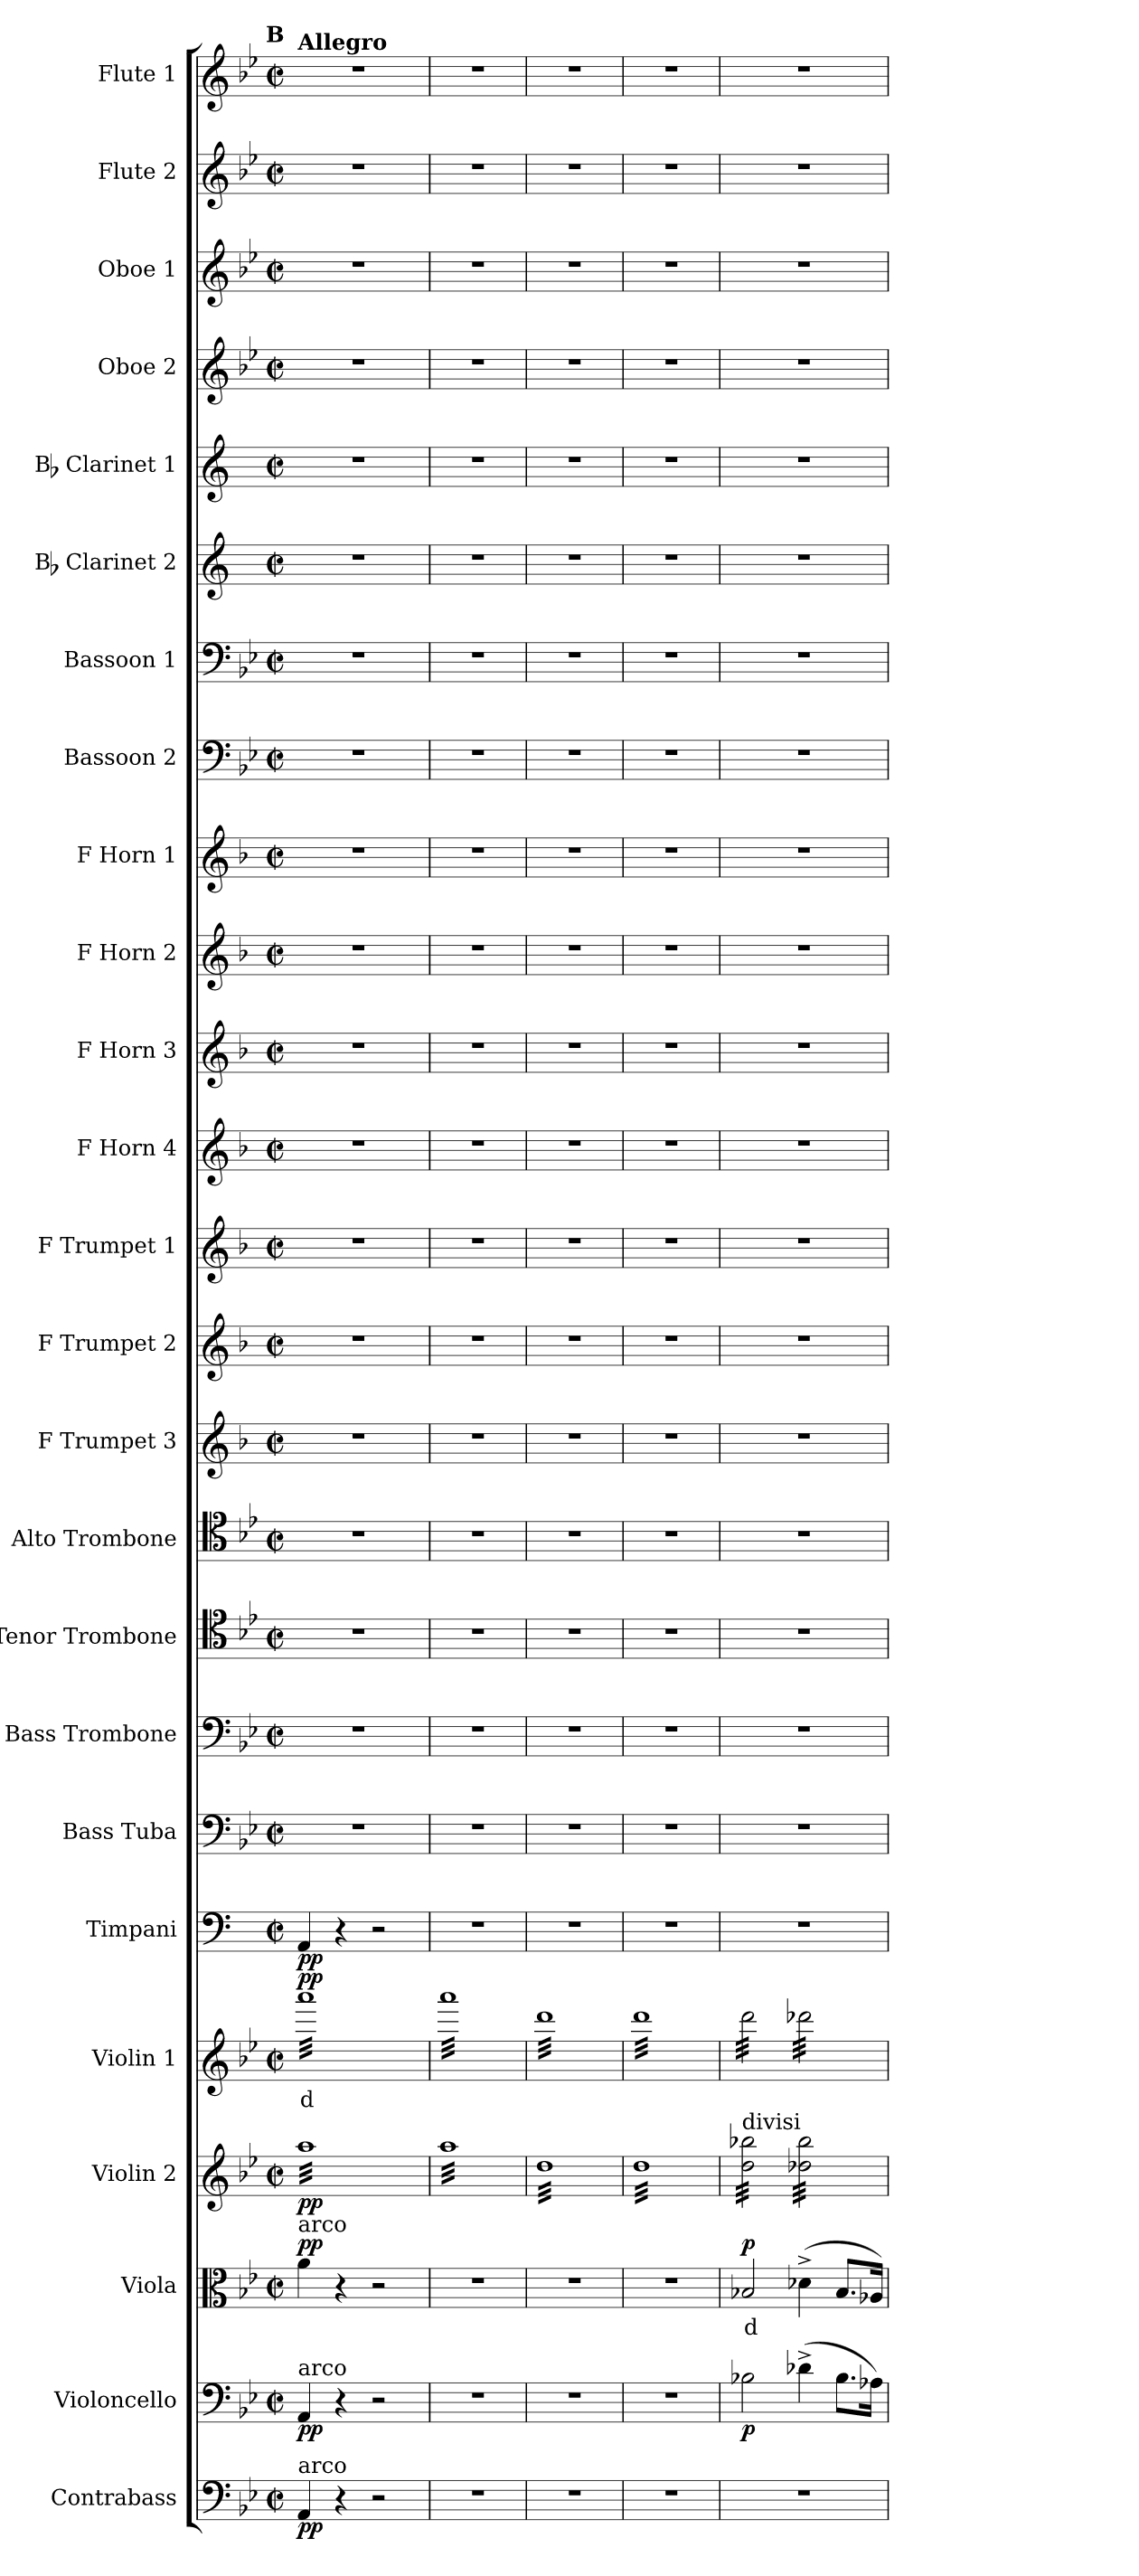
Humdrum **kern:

**kern	**dynam	**kern	**dynam	**kern	**text	**dynam	**kern	**dynam	**kern	**text	**dynam	**kern	**dynam	**kern	**kern	**kern	**kern	**kern	**kern	**kern	**kern	**kern	**kern	**kern	**kern	**kern	**kern	**kern	**kern	**kern	**kern	**kern
*part25	*part25	*part24	*part24	*part23	*part23	*part23	*part22	*part22	*part21	*part21	*part21	*part20	*part20	*part19	*part18	*part17	*part16	*part15	*part14	*part13	*part12	*part11	*part10	*part9	*part8	*part7	*part6	*part5	*part4	*part3	*part2	*part1
*staff25	*staff25	*staff24	*staff24	*staff23	*staff23	*staff23	*staff22	*staff22	*staff21	*staff21	*staff21	*staff20	*staff20	*staff19	*staff18	*staff17	*staff16	*staff15	*staff14	*staff13	*staff12	*staff11	*staff10	*staff9	*staff8	*staff7	*staff6	*staff5	*staff4	*staff3	*staff2	*staff1
*I"Contrabass	*	*I"Violoncello	*	*I"Viola	*	*	*I"Violin 2	*	*I"Violin 1	*	*	*I"Timpani	*	*I"Bass Tuba	*I"Bass Trombone	*I"Tenor Trombone	*I"Alto Trombone	*I"F Trumpet 3	*I"F Trumpet 2	*I"F Trumpet 1	*I"F Horn 4	*I"F Horn 3	*I"F Horn 2	*I"F Horn 1	*I"Bassoon 2	*I"Bassoon 1	*I"Bb Clarinet 2	*I"Bb Clarinet 1	*I"Oboe 2	*I"Oboe 1	*I"Flute 2	*I"Flute 1
*I'Cb	*	*I'Vc	*	*I'Vla	*	*	*I'Vln 2	*	*I'Vln 1	*	*	*I'Timp	*	*I'B Tba	*I'B Trb	*I'T Trb	*I'A Trb	*I'Tpt 3	*I'Tpt 2	*I'Tpt 1	*I'Hn 4	*I'Hn 3	*I'Hn 2	*I'Hn 1	*I'Bsn 2	*I'Bsn 1	*I'Cl 2	*I'Cl 1	*I'Ob 2	*I'Ob 1	*I'Fl 2	*I'Fl 1
*clefF4	*	*clefF4	*	*clefC3	*	*	*clefG2	*	*clefG2	*	*	*clefF4	*	*clefF4	*clefF4	*clefC4	*clefC4	*clefG2	*clefG2	*clefG2	*clefG2	*clefG2	*clefG2	*clefG2	*clefF4	*clefF4	*clefG2	*clefG2	*clefG2	*clefG2	*clefG2	*clefG2
*ITrd7c12	*	*	*	*	*	*	*	*	*	*	*	*	*	*	*	*	*	*ITrd-3c-5	*ITrd-3c-5	*ITrd-3c-5	*ITrd4c7	*ITrd4c7	*ITrd4c7	*ITrd4c7	*	*	*ITrd1c2	*ITrd1c2	*	*	*	*
*k[b-e-]	*	*k[b-e-]	*	*k[b-e-]	*	*	*k[b-e-]	*	*k[b-e-]	*	*	*k[]	*	*k[b-e-]	*k[b-e-]	*k[b-e-]	*k[b-e-]	*k[b-e-]	*k[b-e-]	*k[b-e-]	*k[b-e-]	*k[b-e-]	*k[b-e-]	*k[b-e-]	*k[b-e-]	*k[b-e-]	*k[b-e-]	*k[b-e-]	*k[b-e-]	*k[b-e-]	*k[b-e-]	*k[b-e-]
*M2/2	*	*M2/2	*	*M2/2	*	*	*M2/2	*	*M2/2	*	*	*M2/2	*	*M2/2	*M2/2	*M2/2	*M2/2	*M2/2	*M2/2	*M2/2	*M2/2	*M2/2	*M2/2	*M2/2	*M2/2	*M2/2	*M2/2	*M2/2	*M2/2	*M2/2	*M2/2	*M2/2
*met(c|)	*	*met(c|)	*	*met(c|)	*	*	*met(c|)	*	*met(c|)	*	*	*met(c|)	*	*met(c|)	*met(c|)	*met(c|)	*met(c|)	*met(c|)	*met(c|)	*met(c|)	*met(c|)	*met(c|)	*met(c|)	*met(c|)	*met(c|)	*met(c|)	*met(c|)	*met(c|)	*met(c|)	*met(c|)	*met(c|)	*met(c|)
!!LO:REH:place=s1:a:B:enc=none:fs=18:t=B
=51	=51	=51	=51	=51	=51	=51	=51	=51	=51	=51	=51	=51	=51	=51	=51	=51	=51	=51	=51	=51	=51	=51	=51	=51	=51	=51	=51	=51	=51	=51	=51	=51
!	!	!	!	!	!	!	!	!	!	!	!	!	!	!	!	!	!	!	!	!	!	!	!	!	!	!	!	!	!	!	!	!LO:TX:a:B:t=Allegro
!	!	!	!	!LO:TX:a:t=arco	!	!	!	!	!	!	!	!	!	!	!	!	!	!	!	!	!	!	!	!	!	!	!	!	!	!	!	!
!	!	!LO:TX:a:t=arco	!	!	!	!	!	!	!	!	!	!	!	!	!	!	!	!	!	!	!	!	!	!	!	!	!	!	!	!	!	!
!LO:TX:a:t=arco	!	!	!	!	!	!	!	!	!	!	!	!	!	!	!	!	!	!	!	!	!	!	!	!	!	!	!	!	!	!	!	!
!	!LO:DY:b	!	!LO:DY:b	!	!	!LO:DY:b	!	!LO:DY:b	!	!LO:LY:b:color=#FF0000	!LO:DY:b	!	!LO:DY:b	!	!	!	!	!	!	!	!	!	!	!	!	!	!	!	!	!	!	!
*	*	*	*	*	*	*	*tremolo	*	*	*	*	*	*	*	*	*	*	*	*	*	*	*	*	*	*	*	*	*	*	*	*	*
*	*	*	*	*	*	*	*	*	*tremolo	*	*	*	*	*	*	*	*	*	*	*	*	*	*	*	*	*	*	*	*	*	*	*
4AAA/	pp	4AA/	pp	4a\	.	pp	32aaLLL	pp	32aaaLLL	d	pp	4AA/	pp	1r	1r	1r	1r	1r	1r	1r	1r	1r	1r	1r	1r	1r	1r	1r	1r	1r	1r	1r
.	.	.	.	.	.	.	32aa	.	32aaa	.	.	.	.	.	.	.	.	.	.	.	.	.	.	.	.	.	.	.	.	.	.	.
.	.	.	.	.	.	.	32aa	.	32aaa	.	.	.	.	.	.	.	.	.	.	.	.	.	.	.	.	.	.	.	.	.	.	.
.	.	.	.	.	.	.	32aa	.	32aaa	.	.	.	.	.	.	.	.	.	.	.	.	.	.	.	.	.	.	.	.	.	.	.
.	.	.	.	.	.	.	32aa	.	32aaa	.	.	.	.	.	.	.	.	.	.	.	.	.	.	.	.	.	.	.	.	.	.	.
.	.	.	.	.	.	.	32aa	.	32aaa	.	.	.	.	.	.	.	.	.	.	.	.	.	.	.	.	.	.	.	.	.	.	.
.	.	.	.	.	.	.	32aa	.	32aaa	.	.	.	.	.	.	.	.	.	.	.	.	.	.	.	.	.	.	.	.	.	.	.
.	.	.	.	.	.	.	32aa	.	32aaa	.	.	.	.	.	.	.	.	.	.	.	.	.	.	.	.	.	.	.	.	.	.	.
4r	.	4r	.	4r	.	.	32aa	.	32aaa	.	.	4r	.	.	.	.	.	.	.	.	.	.	.	.	.	.	.	.	.	.	.	.
.	.	.	.	.	.	.	32aa	.	32aaa	.	.	.	.	.	.	.	.	.	.	.	.	.	.	.	.	.	.	.	.	.	.	.
.	.	.	.	.	.	.	32aa	.	32aaa	.	.	.	.	.	.	.	.	.	.	.	.	.	.	.	.	.	.	.	.	.	.	.
.	.	.	.	.	.	.	32aa	.	32aaa	.	.	.	.	.	.	.	.	.	.	.	.	.	.	.	.	.	.	.	.	.	.	.
.	.	.	.	.	.	.	32aa	.	32aaa	.	.	.	.	.	.	.	.	.	.	.	.	.	.	.	.	.	.	.	.	.	.	.
.	.	.	.	.	.	.	32aa	.	32aaa	.	.	.	.	.	.	.	.	.	.	.	.	.	.	.	.	.	.	.	.	.	.	.
.	.	.	.	.	.	.	32aa	.	32aaa	.	.	.	.	.	.	.	.	.	.	.	.	.	.	.	.	.	.	.	.	.	.	.
.	.	.	.	.	.	.	32aa	.	32aaa	.	.	.	.	.	.	.	.	.	.	.	.	.	.	.	.	.	.	.	.	.	.	.
2r	.	2r	.	2r	.	.	32aa	.	32aaa	.	.	2r	.	.	.	.	.	.	.	.	.	.	.	.	.	.	.	.	.	.	.	.
.	.	.	.	.	.	.	32aa	.	32aaa	.	.	.	.	.	.	.	.	.	.	.	.	.	.	.	.	.	.	.	.	.	.	.
.	.	.	.	.	.	.	32aa	.	32aaa	.	.	.	.	.	.	.	.	.	.	.	.	.	.	.	.	.	.	.	.	.	.	.
.	.	.	.	.	.	.	32aa	.	32aaa	.	.	.	.	.	.	.	.	.	.	.	.	.	.	.	.	.	.	.	.	.	.	.
.	.	.	.	.	.	.	32aa	.	32aaa	.	.	.	.	.	.	.	.	.	.	.	.	.	.	.	.	.	.	.	.	.	.	.
.	.	.	.	.	.	.	32aa	.	32aaa	.	.	.	.	.	.	.	.	.	.	.	.	.	.	.	.	.	.	.	.	.	.	.
.	.	.	.	.	.	.	32aa	.	32aaa	.	.	.	.	.	.	.	.	.	.	.	.	.	.	.	.	.	.	.	.	.	.	.
.	.	.	.	.	.	.	32aa	.	32aaa	.	.	.	.	.	.	.	.	.	.	.	.	.	.	.	.	.	.	.	.	.	.	.
.	.	.	.	.	.	.	32aa	.	32aaa	.	.	.	.	.	.	.	.	.	.	.	.	.	.	.	.	.	.	.	.	.	.	.
.	.	.	.	.	.	.	32aa	.	32aaa	.	.	.	.	.	.	.	.	.	.	.	.	.	.	.	.	.	.	.	.	.	.	.
.	.	.	.	.	.	.	32aa	.	32aaa	.	.	.	.	.	.	.	.	.	.	.	.	.	.	.	.	.	.	.	.	.	.	.
.	.	.	.	.	.	.	32aa	.	32aaa	.	.	.	.	.	.	.	.	.	.	.	.	.	.	.	.	.	.	.	.	.	.	.
.	.	.	.	.	.	.	32aa	.	32aaa	.	.	.	.	.	.	.	.	.	.	.	.	.	.	.	.	.	.	.	.	.	.	.
.	.	.	.	.	.	.	32aa	.	32aaa	.	.	.	.	.	.	.	.	.	.	.	.	.	.	.	.	.	.	.	.	.	.	.
.	.	.	.	.	.	.	32aa	.	32aaa	.	.	.	.	.	.	.	.	.	.	.	.	.	.	.	.	.	.	.	.	.	.	.
.	.	.	.	.	.	.	32aaJJJ	.	32aaaJJJ	.	.	.	.	.	.	.	.	.	.	.	.	.	.	.	.	.	.	.	.	.	.	.
=52	=52	=52	=52	=52	=52	=52	=52	=52	=52	=52	=52	=52	=52	=52	=52	=52	=52	=52	=52	=52	=52	=52	=52	=52	=52	=52	=52	=52	=52	=52	=52	=52
1r	.	1r	.	1r	.	.	32aaLLL	.	32aaaLLL	.	.	1r	.	1r	1r	1r	1r	1r	1r	1r	1r	1r	1r	1r	1r	1r	1r	1r	1r	1r	1r	1r
.	.	.	.	.	.	.	32aa	.	32aaa	.	.	.	.	.	.	.	.	.	.	.	.	.	.	.	.	.	.	.	.	.	.	.
.	.	.	.	.	.	.	32aa	.	32aaa	.	.	.	.	.	.	.	.	.	.	.	.	.	.	.	.	.	.	.	.	.	.	.
.	.	.	.	.	.	.	32aa	.	32aaa	.	.	.	.	.	.	.	.	.	.	.	.	.	.	.	.	.	.	.	.	.	.	.
.	.	.	.	.	.	.	32aa	.	32aaa	.	.	.	.	.	.	.	.	.	.	.	.	.	.	.	.	.	.	.	.	.	.	.
.	.	.	.	.	.	.	32aa	.	32aaa	.	.	.	.	.	.	.	.	.	.	.	.	.	.	.	.	.	.	.	.	.	.	.
.	.	.	.	.	.	.	32aa	.	32aaa	.	.	.	.	.	.	.	.	.	.	.	.	.	.	.	.	.	.	.	.	.	.	.
.	.	.	.	.	.	.	32aa	.	32aaa	.	.	.	.	.	.	.	.	.	.	.	.	.	.	.	.	.	.	.	.	.	.	.
.	.	.	.	.	.	.	32aa	.	32aaa	.	.	.	.	.	.	.	.	.	.	.	.	.	.	.	.	.	.	.	.	.	.	.
.	.	.	.	.	.	.	32aa	.	32aaa	.	.	.	.	.	.	.	.	.	.	.	.	.	.	.	.	.	.	.	.	.	.	.
.	.	.	.	.	.	.	32aa	.	32aaa	.	.	.	.	.	.	.	.	.	.	.	.	.	.	.	.	.	.	.	.	.	.	.
.	.	.	.	.	.	.	32aa	.	32aaa	.	.	.	.	.	.	.	.	.	.	.	.	.	.	.	.	.	.	.	.	.	.	.
.	.	.	.	.	.	.	32aa	.	32aaa	.	.	.	.	.	.	.	.	.	.	.	.	.	.	.	.	.	.	.	.	.	.	.
.	.	.	.	.	.	.	32aa	.	32aaa	.	.	.	.	.	.	.	.	.	.	.	.	.	.	.	.	.	.	.	.	.	.	.
.	.	.	.	.	.	.	32aa	.	32aaa	.	.	.	.	.	.	.	.	.	.	.	.	.	.	.	.	.	.	.	.	.	.	.
.	.	.	.	.	.	.	32aa	.	32aaa	.	.	.	.	.	.	.	.	.	.	.	.	.	.	.	.	.	.	.	.	.	.	.
.	.	.	.	.	.	.	32aa	.	32aaa	.	.	.	.	.	.	.	.	.	.	.	.	.	.	.	.	.	.	.	.	.	.	.
.	.	.	.	.	.	.	32aa	.	32aaa	.	.	.	.	.	.	.	.	.	.	.	.	.	.	.	.	.	.	.	.	.	.	.
.	.	.	.	.	.	.	32aa	.	32aaa	.	.	.	.	.	.	.	.	.	.	.	.	.	.	.	.	.	.	.	.	.	.	.
.	.	.	.	.	.	.	32aa	.	32aaa	.	.	.	.	.	.	.	.	.	.	.	.	.	.	.	.	.	.	.	.	.	.	.
.	.	.	.	.	.	.	32aa	.	32aaa	.	.	.	.	.	.	.	.	.	.	.	.	.	.	.	.	.	.	.	.	.	.	.
.	.	.	.	.	.	.	32aa	.	32aaa	.	.	.	.	.	.	.	.	.	.	.	.	.	.	.	.	.	.	.	.	.	.	.
.	.	.	.	.	.	.	32aa	.	32aaa	.	.	.	.	.	.	.	.	.	.	.	.	.	.	.	.	.	.	.	.	.	.	.
.	.	.	.	.	.	.	32aa	.	32aaa	.	.	.	.	.	.	.	.	.	.	.	.	.	.	.	.	.	.	.	.	.	.	.
.	.	.	.	.	.	.	32aa	.	32aaa	.	.	.	.	.	.	.	.	.	.	.	.	.	.	.	.	.	.	.	.	.	.	.
.	.	.	.	.	.	.	32aa	.	32aaa	.	.	.	.	.	.	.	.	.	.	.	.	.	.	.	.	.	.	.	.	.	.	.
.	.	.	.	.	.	.	32aa	.	32aaa	.	.	.	.	.	.	.	.	.	.	.	.	.	.	.	.	.	.	.	.	.	.	.
.	.	.	.	.	.	.	32aa	.	32aaa	.	.	.	.	.	.	.	.	.	.	.	.	.	.	.	.	.	.	.	.	.	.	.
.	.	.	.	.	.	.	32aa	.	32aaa	.	.	.	.	.	.	.	.	.	.	.	.	.	.	.	.	.	.	.	.	.	.	.
.	.	.	.	.	.	.	32aa	.	32aaa	.	.	.	.	.	.	.	.	.	.	.	.	.	.	.	.	.	.	.	.	.	.	.
.	.	.	.	.	.	.	32aa	.	32aaa	.	.	.	.	.	.	.	.	.	.	.	.	.	.	.	.	.	.	.	.	.	.	.
.	.	.	.	.	.	.	32aaJJJ	.	32aaaJJJ	.	.	.	.	.	.	.	.	.	.	.	.	.	.	.	.	.	.	.	.	.	.	.
=53	=53	=53	=53	=53	=53	=53	=53	=53	=53	=53	=53	=53	=53	=53	=53	=53	=53	=53	=53	=53	=53	=53	=53	=53	=53	=53	=53	=53	=53	=53	=53	=53
1r	.	1r	.	1r	.	.	32ddLLL	.	32dddLLL	.	.	1r	.	1r	1r	1r	1r	1r	1r	1r	1r	1r	1r	1r	1r	1r	1r	1r	1r	1r	1r	1r
.	.	.	.	.	.	.	32dd	.	32ddd	.	.	.	.	.	.	.	.	.	.	.	.	.	.	.	.	.	.	.	.	.	.	.
.	.	.	.	.	.	.	32dd	.	32ddd	.	.	.	.	.	.	.	.	.	.	.	.	.	.	.	.	.	.	.	.	.	.	.
.	.	.	.	.	.	.	32dd	.	32ddd	.	.	.	.	.	.	.	.	.	.	.	.	.	.	.	.	.	.	.	.	.	.	.
.	.	.	.	.	.	.	32dd	.	32ddd	.	.	.	.	.	.	.	.	.	.	.	.	.	.	.	.	.	.	.	.	.	.	.
.	.	.	.	.	.	.	32dd	.	32ddd	.	.	.	.	.	.	.	.	.	.	.	.	.	.	.	.	.	.	.	.	.	.	.
.	.	.	.	.	.	.	32dd	.	32ddd	.	.	.	.	.	.	.	.	.	.	.	.	.	.	.	.	.	.	.	.	.	.	.
.	.	.	.	.	.	.	32dd	.	32ddd	.	.	.	.	.	.	.	.	.	.	.	.	.	.	.	.	.	.	.	.	.	.	.
.	.	.	.	.	.	.	32dd	.	32ddd	.	.	.	.	.	.	.	.	.	.	.	.	.	.	.	.	.	.	.	.	.	.	.
.	.	.	.	.	.	.	32dd	.	32ddd	.	.	.	.	.	.	.	.	.	.	.	.	.	.	.	.	.	.	.	.	.	.	.
.	.	.	.	.	.	.	32dd	.	32ddd	.	.	.	.	.	.	.	.	.	.	.	.	.	.	.	.	.	.	.	.	.	.	.
.	.	.	.	.	.	.	32dd	.	32ddd	.	.	.	.	.	.	.	.	.	.	.	.	.	.	.	.	.	.	.	.	.	.	.
.	.	.	.	.	.	.	32dd	.	32ddd	.	.	.	.	.	.	.	.	.	.	.	.	.	.	.	.	.	.	.	.	.	.	.
.	.	.	.	.	.	.	32dd	.	32ddd	.	.	.	.	.	.	.	.	.	.	.	.	.	.	.	.	.	.	.	.	.	.	.
.	.	.	.	.	.	.	32dd	.	32ddd	.	.	.	.	.	.	.	.	.	.	.	.	.	.	.	.	.	.	.	.	.	.	.
.	.	.	.	.	.	.	32dd	.	32ddd	.	.	.	.	.	.	.	.	.	.	.	.	.	.	.	.	.	.	.	.	.	.	.
.	.	.	.	.	.	.	32dd	.	32ddd	.	.	.	.	.	.	.	.	.	.	.	.	.	.	.	.	.	.	.	.	.	.	.
.	.	.	.	.	.	.	32dd	.	32ddd	.	.	.	.	.	.	.	.	.	.	.	.	.	.	.	.	.	.	.	.	.	.	.
.	.	.	.	.	.	.	32dd	.	32ddd	.	.	.	.	.	.	.	.	.	.	.	.	.	.	.	.	.	.	.	.	.	.	.
.	.	.	.	.	.	.	32dd	.	32ddd	.	.	.	.	.	.	.	.	.	.	.	.	.	.	.	.	.	.	.	.	.	.	.
.	.	.	.	.	.	.	32dd	.	32ddd	.	.	.	.	.	.	.	.	.	.	.	.	.	.	.	.	.	.	.	.	.	.	.
.	.	.	.	.	.	.	32dd	.	32ddd	.	.	.	.	.	.	.	.	.	.	.	.	.	.	.	.	.	.	.	.	.	.	.
.	.	.	.	.	.	.	32dd	.	32ddd	.	.	.	.	.	.	.	.	.	.	.	.	.	.	.	.	.	.	.	.	.	.	.
.	.	.	.	.	.	.	32dd	.	32ddd	.	.	.	.	.	.	.	.	.	.	.	.	.	.	.	.	.	.	.	.	.	.	.
.	.	.	.	.	.	.	32dd	.	32ddd	.	.	.	.	.	.	.	.	.	.	.	.	.	.	.	.	.	.	.	.	.	.	.
.	.	.	.	.	.	.	32dd	.	32ddd	.	.	.	.	.	.	.	.	.	.	.	.	.	.	.	.	.	.	.	.	.	.	.
.	.	.	.	.	.	.	32dd	.	32ddd	.	.	.	.	.	.	.	.	.	.	.	.	.	.	.	.	.	.	.	.	.	.	.
.	.	.	.	.	.	.	32dd	.	32ddd	.	.	.	.	.	.	.	.	.	.	.	.	.	.	.	.	.	.	.	.	.	.	.
.	.	.	.	.	.	.	32dd	.	32ddd	.	.	.	.	.	.	.	.	.	.	.	.	.	.	.	.	.	.	.	.	.	.	.
.	.	.	.	.	.	.	32dd	.	32ddd	.	.	.	.	.	.	.	.	.	.	.	.	.	.	.	.	.	.	.	.	.	.	.
.	.	.	.	.	.	.	32dd	.	32ddd	.	.	.	.	.	.	.	.	.	.	.	.	.	.	.	.	.	.	.	.	.	.	.
.	.	.	.	.	.	.	32ddJJJ	.	32dddJJJ	.	.	.	.	.	.	.	.	.	.	.	.	.	.	.	.	.	.	.	.	.	.	.
=54	=54	=54	=54	=54	=54	=54	=54	=54	=54	=54	=54	=54	=54	=54	=54	=54	=54	=54	=54	=54	=54	=54	=54	=54	=54	=54	=54	=54	=54	=54	=54	=54
1r	.	1r	.	1r	.	.	32ddLLL	.	32dddLLL	.	.	1r	.	1r	1r	1r	1r	1r	1r	1r	1r	1r	1r	1r	1r	1r	1r	1r	1r	1r	1r	1r
.	.	.	.	.	.	.	32dd	.	32ddd	.	.	.	.	.	.	.	.	.	.	.	.	.	.	.	.	.	.	.	.	.	.	.
.	.	.	.	.	.	.	32dd	.	32ddd	.	.	.	.	.	.	.	.	.	.	.	.	.	.	.	.	.	.	.	.	.	.	.
.	.	.	.	.	.	.	32dd	.	32ddd	.	.	.	.	.	.	.	.	.	.	.	.	.	.	.	.	.	.	.	.	.	.	.
.	.	.	.	.	.	.	32dd	.	32ddd	.	.	.	.	.	.	.	.	.	.	.	.	.	.	.	.	.	.	.	.	.	.	.
.	.	.	.	.	.	.	32dd	.	32ddd	.	.	.	.	.	.	.	.	.	.	.	.	.	.	.	.	.	.	.	.	.	.	.
.	.	.	.	.	.	.	32dd	.	32ddd	.	.	.	.	.	.	.	.	.	.	.	.	.	.	.	.	.	.	.	.	.	.	.
.	.	.	.	.	.	.	32dd	.	32ddd	.	.	.	.	.	.	.	.	.	.	.	.	.	.	.	.	.	.	.	.	.	.	.
.	.	.	.	.	.	.	32dd	.	32ddd	.	.	.	.	.	.	.	.	.	.	.	.	.	.	.	.	.	.	.	.	.	.	.
.	.	.	.	.	.	.	32dd	.	32ddd	.	.	.	.	.	.	.	.	.	.	.	.	.	.	.	.	.	.	.	.	.	.	.
.	.	.	.	.	.	.	32dd	.	32ddd	.	.	.	.	.	.	.	.	.	.	.	.	.	.	.	.	.	.	.	.	.	.	.
.	.	.	.	.	.	.	32dd	.	32ddd	.	.	.	.	.	.	.	.	.	.	.	.	.	.	.	.	.	.	.	.	.	.	.
.	.	.	.	.	.	.	32dd	.	32ddd	.	.	.	.	.	.	.	.	.	.	.	.	.	.	.	.	.	.	.	.	.	.	.
.	.	.	.	.	.	.	32dd	.	32ddd	.	.	.	.	.	.	.	.	.	.	.	.	.	.	.	.	.	.	.	.	.	.	.
.	.	.	.	.	.	.	32dd	.	32ddd	.	.	.	.	.	.	.	.	.	.	.	.	.	.	.	.	.	.	.	.	.	.	.
.	.	.	.	.	.	.	32dd	.	32ddd	.	.	.	.	.	.	.	.	.	.	.	.	.	.	.	.	.	.	.	.	.	.	.
.	.	.	.	.	.	.	32dd	.	32ddd	.	.	.	.	.	.	.	.	.	.	.	.	.	.	.	.	.	.	.	.	.	.	.
.	.	.	.	.	.	.	32dd	.	32ddd	.	.	.	.	.	.	.	.	.	.	.	.	.	.	.	.	.	.	.	.	.	.	.
.	.	.	.	.	.	.	32dd	.	32ddd	.	.	.	.	.	.	.	.	.	.	.	.	.	.	.	.	.	.	.	.	.	.	.
.	.	.	.	.	.	.	32dd	.	32ddd	.	.	.	.	.	.	.	.	.	.	.	.	.	.	.	.	.	.	.	.	.	.	.
.	.	.	.	.	.	.	32dd	.	32ddd	.	.	.	.	.	.	.	.	.	.	.	.	.	.	.	.	.	.	.	.	.	.	.
.	.	.	.	.	.	.	32dd	.	32ddd	.	.	.	.	.	.	.	.	.	.	.	.	.	.	.	.	.	.	.	.	.	.	.
.	.	.	.	.	.	.	32dd	.	32ddd	.	.	.	.	.	.	.	.	.	.	.	.	.	.	.	.	.	.	.	.	.	.	.
.	.	.	.	.	.	.	32dd	.	32ddd	.	.	.	.	.	.	.	.	.	.	.	.	.	.	.	.	.	.	.	.	.	.	.
.	.	.	.	.	.	.	32dd	.	32ddd	.	.	.	.	.	.	.	.	.	.	.	.	.	.	.	.	.	.	.	.	.	.	.
.	.	.	.	.	.	.	32dd	.	32ddd	.	.	.	.	.	.	.	.	.	.	.	.	.	.	.	.	.	.	.	.	.	.	.
.	.	.	.	.	.	.	32dd	.	32ddd	.	.	.	.	.	.	.	.	.	.	.	.	.	.	.	.	.	.	.	.	.	.	.
.	.	.	.	.	.	.	32dd	.	32ddd	.	.	.	.	.	.	.	.	.	.	.	.	.	.	.	.	.	.	.	.	.	.	.
.	.	.	.	.	.	.	32dd	.	32ddd	.	.	.	.	.	.	.	.	.	.	.	.	.	.	.	.	.	.	.	.	.	.	.
.	.	.	.	.	.	.	32dd	.	32ddd	.	.	.	.	.	.	.	.	.	.	.	.	.	.	.	.	.	.	.	.	.	.	.
.	.	.	.	.	.	.	32dd	.	32ddd	.	.	.	.	.	.	.	.	.	.	.	.	.	.	.	.	.	.	.	.	.	.	.
.	.	.	.	.	.	.	32ddJJJ	.	32dddJJJ	.	.	.	.	.	.	.	.	.	.	.	.	.	.	.	.	.	.	.	.	.	.	.
=55	=55	=55	=55	=55	=55	=55	=55	=55	=55	=55	=55	=55	=55	=55	=55	=55	=55	=55	=55	=55	=55	=55	=55	=55	=55	=55	=55	=55	=55	=55	=55	=55
!	!	!	!	!	!	!	!LO:TX:a:t=divisi	!	!	!	!	!	!	!	!	!	!	!	!	!	!	!	!	!	!	!	!	!	!	!	!	!
!	!	!	!LO:DY:b	!	!LO:LY:b:color=#FF0000	!LO:DY:b	!	!	!	!	!	!	!	!	!	!	!	!	!	!	!	!	!	!	!	!	!	!	!	!	!	!
1r	.	2B-X\	p	2B-X/	d	p	32dd\ 32bb-X\LLL	.	32ddd\LLL	.	.	1r	.	1r	1r	1r	1r	1r	1r	1r	1r	1r	1r	1r	1r	1r	1r	1r	1r	1r	1r	1r
.	.	.	.	.	.	.	32dd\ 32bb-X\	.	32ddd\	.	.	.	.	.	.	.	.	.	.	.	.	.	.	.	.	.	.	.	.	.	.	.
.	.	.	.	.	.	.	32dd\ 32bb-X\	.	32ddd\	.	.	.	.	.	.	.	.	.	.	.	.	.	.	.	.	.	.	.	.	.	.	.
.	.	.	.	.	.	.	32dd\ 32bb-X\	.	32ddd\	.	.	.	.	.	.	.	.	.	.	.	.	.	.	.	.	.	.	.	.	.	.	.
.	.	.	.	.	.	.	32dd\ 32bb-X\	.	32ddd\	.	.	.	.	.	.	.	.	.	.	.	.	.	.	.	.	.	.	.	.	.	.	.
.	.	.	.	.	.	.	32dd\ 32bb-X\	.	32ddd\	.	.	.	.	.	.	.	.	.	.	.	.	.	.	.	.	.	.	.	.	.	.	.
.	.	.	.	.	.	.	32dd\ 32bb-X\	.	32ddd\	.	.	.	.	.	.	.	.	.	.	.	.	.	.	.	.	.	.	.	.	.	.	.
.	.	.	.	.	.	.	32dd\ 32bb-X\	.	32ddd\	.	.	.	.	.	.	.	.	.	.	.	.	.	.	.	.	.	.	.	.	.	.	.
.	.	.	.	.	.	.	32dd\ 32bb-X\	.	32ddd\	.	.	.	.	.	.	.	.	.	.	.	.	.	.	.	.	.	.	.	.	.	.	.
.	.	.	.	.	.	.	32dd\ 32bb-X\	.	32ddd\	.	.	.	.	.	.	.	.	.	.	.	.	.	.	.	.	.	.	.	.	.	.	.
.	.	.	.	.	.	.	32dd\ 32bb-X\	.	32ddd\	.	.	.	.	.	.	.	.	.	.	.	.	.	.	.	.	.	.	.	.	.	.	.
.	.	.	.	.	.	.	32dd\ 32bb-X\	.	32ddd\	.	.	.	.	.	.	.	.	.	.	.	.	.	.	.	.	.	.	.	.	.	.	.
.	.	.	.	.	.	.	32dd\ 32bb-X\	.	32ddd\	.	.	.	.	.	.	.	.	.	.	.	.	.	.	.	.	.	.	.	.	.	.	.
.	.	.	.	.	.	.	32dd\ 32bb-X\	.	32ddd\	.	.	.	.	.	.	.	.	.	.	.	.	.	.	.	.	.	.	.	.	.	.	.
.	.	.	.	.	.	.	32dd\ 32bb-X\	.	32ddd\	.	.	.	.	.	.	.	.	.	.	.	.	.	.	.	.	.	.	.	.	.	.	.
.	.	.	.	.	.	.	32dd\ 32bb-X\JJJ	.	32ddd\JJJ	.	.	.	.	.	.	.	.	.	.	.	.	.	.	.	.	.	.	.	.	.	.	.
.	.	(4d-X^\	.	(4d-X^\	.	.	32dd-X\ 32bb-\LLL	.	32ddd-X\LLL	.	.	.	.	.	.	.	.	.	.	.	.	.	.	.	.	.	.	.	.	.	.	.
.	.	.	.	.	.	.	32dd-X\ 32bb-\	.	32ddd-X\	.	.	.	.	.	.	.	.	.	.	.	.	.	.	.	.	.	.	.	.	.	.	.
.	.	.	.	.	.	.	32dd-X\ 32bb-\	.	32ddd-X\	.	.	.	.	.	.	.	.	.	.	.	.	.	.	.	.	.	.	.	.	.	.	.
.	.	.	.	.	.	.	32dd-X\ 32bb-\	.	32ddd-X\	.	.	.	.	.	.	.	.	.	.	.	.	.	.	.	.	.	.	.	.	.	.	.
.	.	.	.	.	.	.	32dd-X\ 32bb-\	.	32ddd-X\	.	.	.	.	.	.	.	.	.	.	.	.	.	.	.	.	.	.	.	.	.	.	.
.	.	.	.	.	.	.	32dd-X\ 32bb-\	.	32ddd-X\	.	.	.	.	.	.	.	.	.	.	.	.	.	.	.	.	.	.	.	.	.	.	.
.	.	.	.	.	.	.	32dd-X\ 32bb-\	.	32ddd-X\	.	.	.	.	.	.	.	.	.	.	.	.	.	.	.	.	.	.	.	.	.	.	.
.	.	.	.	.	.	.	32dd-X\ 32bb-\	.	32ddd-X\	.	.	.	.	.	.	.	.	.	.	.	.	.	.	.	.	.	.	.	.	.	.	.
.	.	8.B-\L	.	8.B-/L	.	.	32dd-X\ 32bb-\	.	32ddd-X\	.	.	.	.	.	.	.	.	.	.	.	.	.	.	.	.	.	.	.	.	.	.	.
.	.	.	.	.	.	.	32dd-X\ 32bb-\	.	32ddd-X\	.	.	.	.	.	.	.	.	.	.	.	.	.	.	.	.	.	.	.	.	.	.	.
.	.	.	.	.	.	.	32dd-X\ 32bb-\	.	32ddd-X\	.	.	.	.	.	.	.	.	.	.	.	.	.	.	.	.	.	.	.	.	.	.	.
.	.	.	.	.	.	.	32dd-X\ 32bb-\	.	32ddd-X\	.	.	.	.	.	.	.	.	.	.	.	.	.	.	.	.	.	.	.	.	.	.	.
.	.	.	.	.	.	.	32dd-X\ 32bb-\	.	32ddd-X\	.	.	.	.	.	.	.	.	.	.	.	.	.	.	.	.	.	.	.	.	.	.	.
.	.	.	.	.	.	.	32dd-X\ 32bb-\	.	32ddd-X\	.	.	.	.	.	.	.	.	.	.	.	.	.	.	.	.	.	.	.	.	.	.	.
.	.	16A-X\Jk)	.	16A-X/Jk)	.	.	32dd-X\ 32bb-\	.	32ddd-X\	.	.	.	.	.	.	.	.	.	.	.	.	.	.	.	.	.	.	.	.	.	.	.
.	.	.	.	.	.	.	32dd-X\ 32bb-\JJJ	.	32ddd-X\JJJ	.	.	.	.	.	.	.	.	.	.	.	.	.	.	.	.	.	.	.	.	.	.	.
*	*	*	*	*	*	*	*	*	*Xtremolo	*	*	*	*	*	*	*	*	*	*	*	*	*	*	*	*	*	*	*	*	*	*	*
*	*	*	*	*	*	*	*Xtremolo	*	*	*	*	*	*	*	*	*	*	*	*	*	*	*	*	*	*	*	*	*	*	*	*	*
=	=	=	=	=	=	=	=	=	=	=	=	=	=	=	=	=	=	=	=	=	=	=	=	=	=	=	=	=	=	=	=	=
*-	*-	*-	*-	*-	*-	*-	*-	*-	*-	*-	*-	*-	*-	*-	*-	*-	*-	*-	*-	*-	*-	*-	*-	*-	*-	*-	*-	*-	*-	*-	*-	*-
